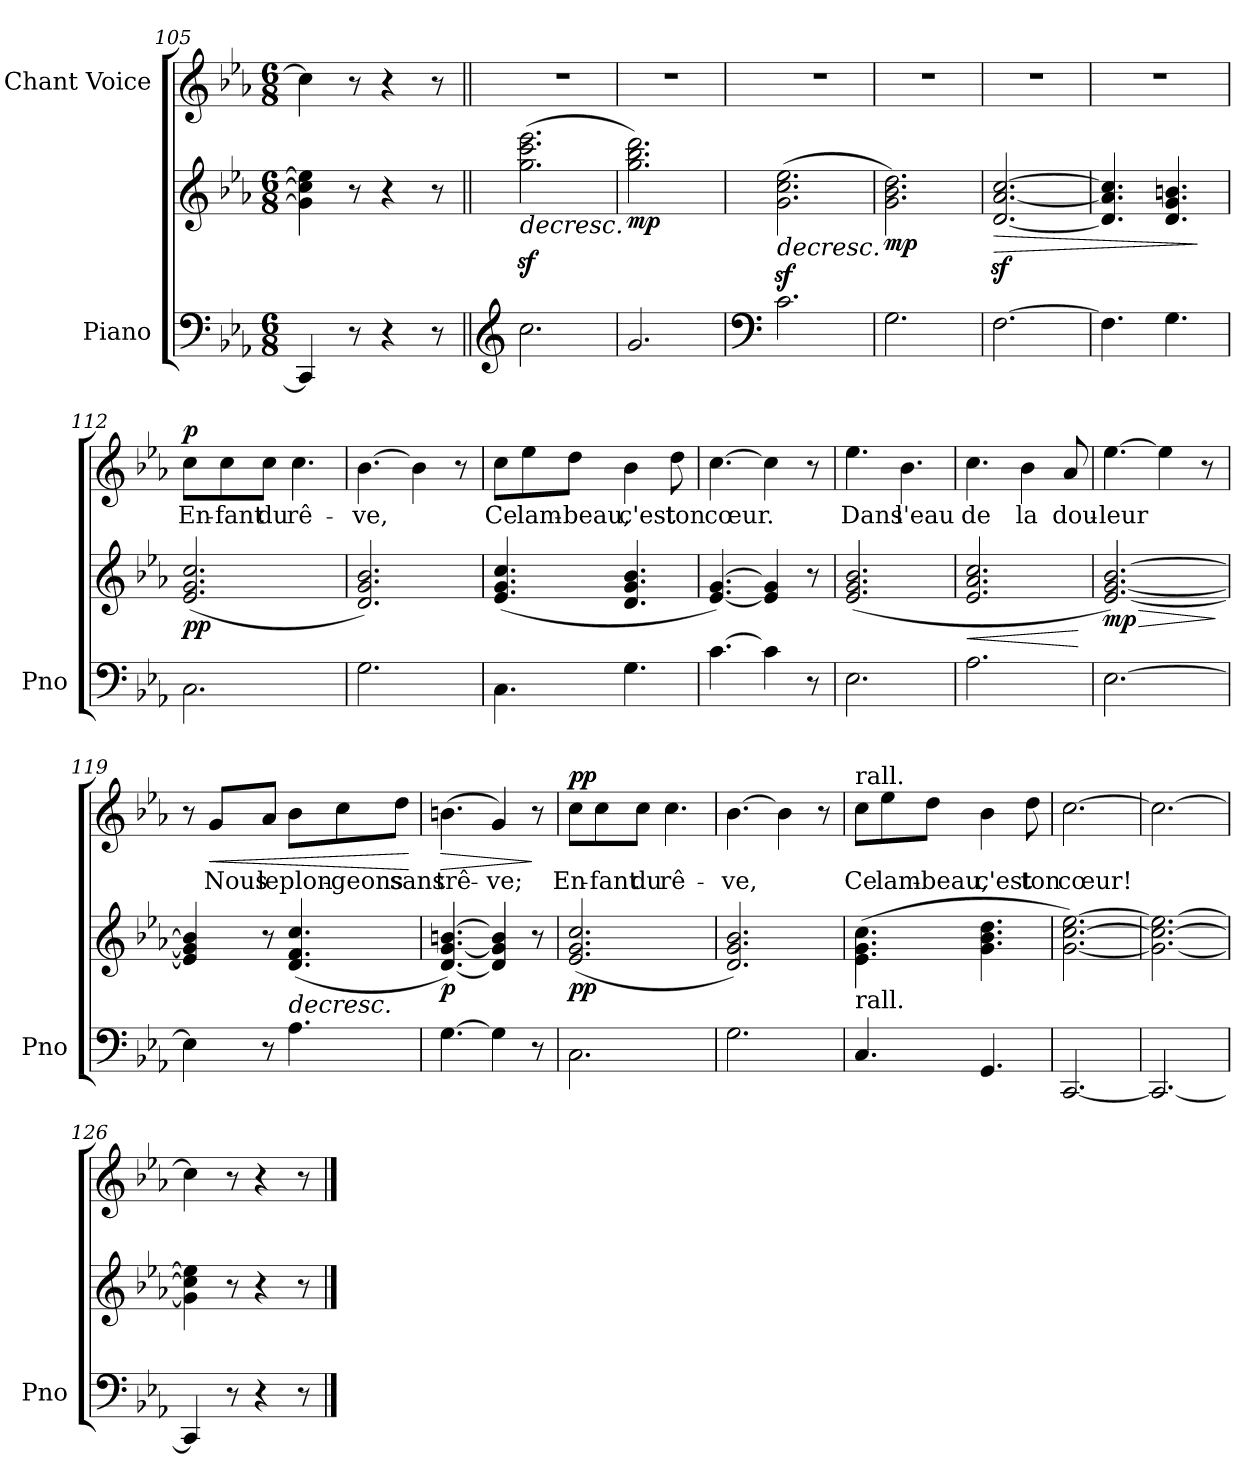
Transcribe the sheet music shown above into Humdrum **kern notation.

**kern	**kern	**dynam	**kern	**text	**dynam
*part2	*part2	*part2	*part1	*part1	*part1
*staff3	*staff2	*staff2/3	*staff1	*staff1	*staff1
*I"Piano	*	*	*I"Chant Voice	*	*
*I'Pno	*	*	*	*	*
*clefF4	*clefG2	*	*clefG2	*	*
*k[b-e-a-]	*k[b-e-a-]	*	*k[b-e-a-]	*	*
*M6/8	*M6/8	*	*M6/8	*	*
=105	=105	=105	=105	=105	=105
4CC/]	4g\] 4cc\] 4ee-\]	.	4cc\]	.	.
8r	8r	.	8r	.	.
4r	4r	.	4r	.	.
8r	8r	.	8r	.	.
=106||	=106||	=106||	=106||	=106||	=106||
*clefG2	*	*	*	*	*
*	*	*	*MM116	*	*
!	!	!LO:HP:b	!	!	!
2.cc\	(>2.gg\z< 2.ccc\z< 2.eee-\z<	>	2.r	.	.
=107	=107	=107	=107	=107	=107
!	!	!LO:DY:b	!	!	!
2.g/	2.gg\ 2.bb-\ 2.ddd\)	mp	2.r	.	.
.	.	]	.	.	.
=108	=108	=108	=108	=108	=108
*clefF4	*	*	*	*	*
!	!	!LO:HP:b	!	!	!
2.c\	(>2.g\z< 2.cc\z< 2.ee-\z<	>	2.r	.	.
=109	=109	=109	=109	=109	=109
!	!	!LO:DY:b	!	!	!
2.G\	2.g\ 2.b-\ 2.dd\)	mp	2.r	.	.
.	.	]	.	.	.
=110	=110	=110	=110	=110	=110
!	!	!LO:HP:b	!	!	!
[2.F\	[2.d/z< [2.a-/z< [2.cc/z<	>	2.r	.	.
=111	=111	=111	=111	=111	=111
4.F\]	4.d/] 4.a-/] 4.cc/]	.	2.r	.	.
4.G\	4.d/ 4.g/ 4.bn/	.	.	.	.
.	.	]	.	.	.
!!LO:LB:g=z
=112	=112	=112	=112	=112	=112
!	!	!LO:DY:b	!	!LO:LY:b	!LO:DY:a
2.C\	(<2.e-/ 2.g/ 2.cc/	pp	8cc\L	En-	p
!	!	!	!	!LO:LY:b	!
.	.	.	8cc\	-fant	.
!	!	!	!	!LO:LY:b	!
.	.	.	8cc\J	du	.
!	!	!	!	!LO:LY:b	!
.	.	.	4.cc\	rê-	.
=113	=113	=113	=113	=113	=113
!	!	!	!	!LO:LY:b	!
2.G\	2.d/ 2.g/ 2.b-/)	.	[4.b-\	-ve,	.
.	.	.	4b-\]	.	.
.	.	.	8r	.	.
=114	=114	=114	=114	=114	=114
!	!	!	!	!LO:LY:b	!
4.C\	(<4.e-/ 4.g/ 4.cc/	.	8cc\L	Ce	.
!	!	!	!	!LO:LY:b	!
.	.	.	8ee-\	lam-	.
!	!	!	!	!LO:LY:b	!
.	.	.	8dd\J	-beau,	.
!	!	!	!	!LO:LY:b	!
4.G\	4.d/ 4.g/ 4.b-/	.	4b-\	c'est	.
!	!	!	!	!LO:LY:b	!
.	.	.	8dd\	ton	.
=115	=115	=115	=115	=115	=115
!	!	!	!	!LO:LY:b	!
[4.c\	[4.e-/ [4.g/)	.	[4.cc\	cœur.	.
4c\]	4e-/] 4g/]	.	4cc\]	.	.
8r	8r	.	8r	.	.
=116	=116	=116	=116	=116	=116
!	!	!	!	!LO:LY:b	!
2.E-\	(<2.e-/ 2.g/ 2.b-/	.	4.ee-\	Dans	.
!	!	!	!	!LO:LY:b	!
.	.	.	4.b-\	l'eau	.
!!LO:LB:g=z
=117	=117	=117	=117	=117	=117
!	!	!LO:HP:b	!	!LO:LY:b	!
2.A-\	2.e-/ 2.a-/ 2.cc/	<	4.cc\	de	.
!	!	!	!	!LO:LY:b	!
.	.	.	4b-\	la	.
!	!	!	!	!LO:LY:b	!
.	.	.	8a-/	dou-	.
.	.	[	.	.	.
=118	=118	=118	=118	=118	=118
!	!	!LO:HP:b	!	!LO:LY:b	!
!	!	!LO:DY:n=1:b	!	!	!
[2.E-\	[2.e-/ [2.g/ [2.b-/)	> mp	[4.ee-\	-leur	.
.	.	.	4ee-\]	.	.
.	.	.	8r	.	.
.	.	]	.	.	.
=119	=119	=119	=119	=119	=119
4E-\]	4e-/] 4g/] 4b-/]	.	8r	.	.
!	!	!	!	!LO:LY:b	!LO:HP:b
.	.	.	8g/L	Nous	<
!	!	!	!	!LO:LY:b	!
8r	8r	.	8a-/J	le	.
!	!	!LO:HP:b	!	!LO:LY:b	!
4.A-\	(>4.d/ 4.f/ 4.cc/	>	8b-\L	plon-	.
!	!	!	!	!LO:LY:b	!
.	.	.	8cc\	-geons	.
!	!	!	!	!LO:LY:b	!
.	.	.	8dd\J	sans	.
.	.	.	.	.	[
=120	=120	=120	=120	=120	=120
!	!	!LO:DY:b	!	!LO:LY:b	!LO:HP:b
[4.G\	[4.d/ [4.g/ [4.bn/)	p	(>4.bn\	trê-	>
!	!	!	!	!LO:LY:b	!
4G\]	4d/] 4g/] 4b/]	]	4g/)	-ve;	.
8r	8r	.	8r	.	]
=121	=121	=121	=121	=121	=121
!	!	!LO:DY:b	!	!LO:LY:b	!LO:DY:a
2.C\	(<2.e-/ 2.g/ 2.cc/	pp	8cc\L	En-	pp
!	!	!	!	!LO:LY:b	!
.	.	.	8cc\	-fant	.
!	!	!	!	!LO:LY:b	!
.	.	.	8cc\J	du	.
!	!	!	!	!LO:LY:b	!
.	.	.	4.cc\	rê-	.
!!LO:LB:g=z
=122	=122	=122	=122	=122	=122
!	!	!	!	!LO:LY:b	!
2.G\	2.d/ 2.g/ 2.b-/)	.	[4.b-\	-ve,	.
.	.	.	4b-\]	.	.
.	.	.	8r	.	.
=123	=123	=123	=123	=123	=123
*	*	*	*MM90	*	*
!	!	!	!LO:TX:a:t=rall.	!	!
!	!LO:TX:b:t=rall.	!	!	!	!
!	!	!	!	!LO:LY:b	!
4.C/	(>4.e-\ 4.g\ 4.cc\	.	8cc\L	Ce	.
!	!	!	!	!LO:LY:b	!
.	.	.	8ee-\	lam-	.
!	!	!	!	!LO:LY:b	!
.	.	.	8dd\J	-beau,	.
*	*	*	*MM80	*	*
!	!	!	!	!LO:LY:b	!
4.GG/	4.g\ 4.b-\ 4.dd\	.	4b-\	c'est	.
!	!	!	!	!LO:LY:b	!
.	.	.	8dd\	ton	.
=124	=124	=124	=124	=124	=124
!	!	!	!	!LO:LY:b	!
[2.CC/	[2.g\ [2.cc\ [2.ee-\)	.	[2.cc\	cœur!	.
=125	=125	=125	=125	=125	=125
2.CC/_	2.g\_ 2.cc\_ 2.ee-\_	.	2.cc\_	.	.
=126	=126	=126	=126	=126	=126
4CC/]	4g\] 4cc\] 4ee-\]	.	4cc\]	.	.
8r	8r	.	8r	.	.
4r	4r	.	4r	.	.
8r	8r	.	8r	.	.
==	==	==	==	==	==
*-	*-	*-	*-	*-	*-
